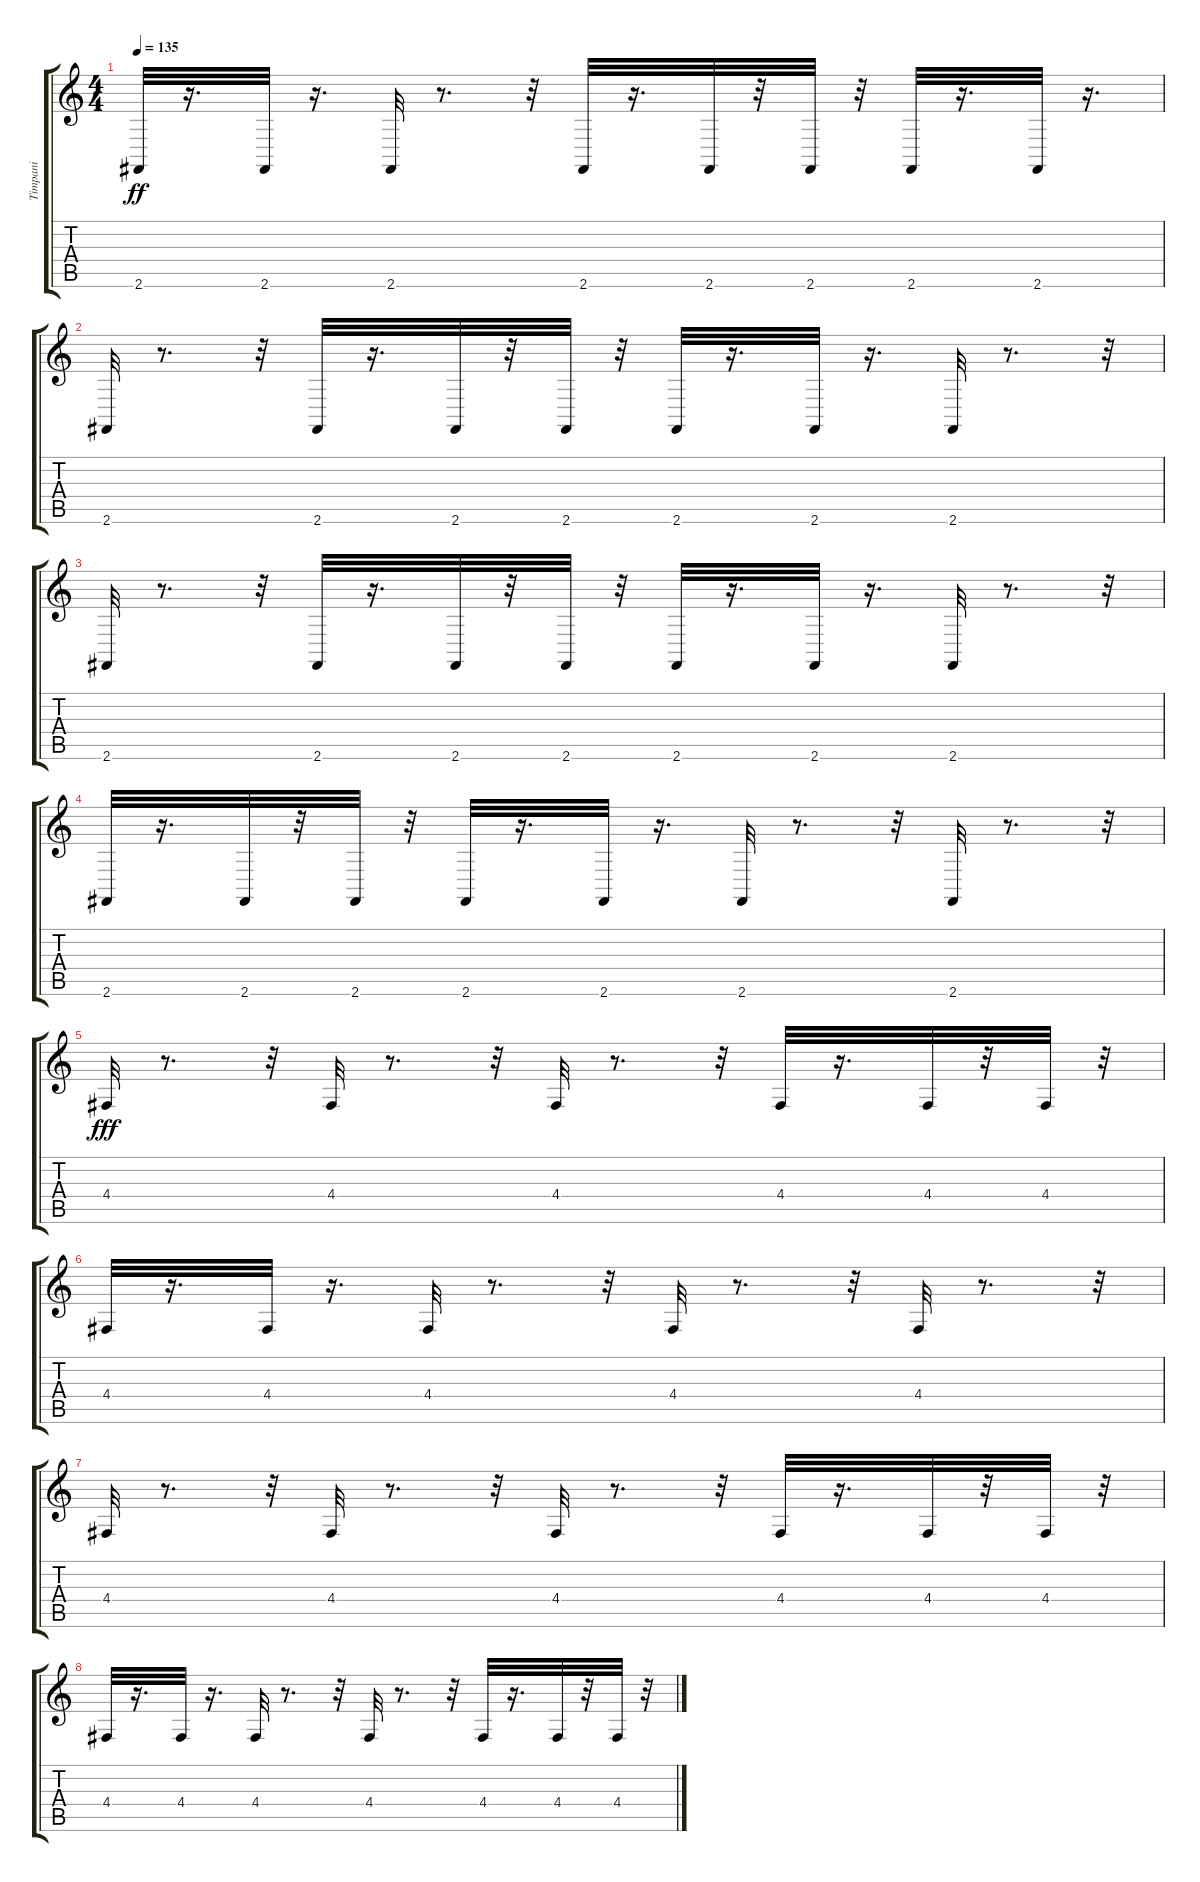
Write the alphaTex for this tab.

\track ("Timpani" "Timpani") {instrument timpani}
\staff {score tabs}
\tuning (E4 B3 G3 D3 A2 E2) {hide}
\ts (4 4)
\tempo 135
\clef g2
\ks c
2.6.32{dy ff} r.16{d} 2.6.32 r.16{d} 2.6.32 r.8{d} r.32 2.6.32 r.16{d} 2.6.32 r.32 2.6.32 r.32 2.6.32 r.16{d} 2.6.32 r.16{d} |
2.6.32 r.8{d} r.32 2.6.32 r.16{d} 2.6.32 r.32 2.6.32 r.32 2.6.32 r.16{d} 2.6.32 r.16{d} 2.6.32 r.8{d} r.32 |
2.6.32 r.8{d} r.32 2.6.32 r.16{d} 2.6.32 r.32 2.6.32 r.32 2.6.32 r.16{d} 2.6.32 r.16{d} 2.6.32 r.8{d} r.32 |
2.6.32 r.16{d} 2.6.32 r.32 2.6.32 r.32 2.6.32 r.16{d} 2.6.32 r.16{d} 2.6.32 r.8{d} r.32 2.6.32 r.8{d} r.32 |
4.4.32{dy fff instrument taikodrum} r.8{d} r.32 4.4.32 r.8{d} r.32 4.4.32 r.8{d} r.32 4.4.32 r.16{d} 4.4.32 r.32 4.4.32 r.32 |
4.4.32 r.16{d} 4.4.32 r.16{d} 4.4.32 r.8{d} r.32 4.4.32 r.8{d} r.32 4.4.32 r.8{d} r.32 |
4.4.32 r.8{d} r.32 4.4.32 r.8{d} r.32 4.4.32 r.8{d} r.32 4.4.32 r.16{d} 4.4.32 r.32 4.4.32 r.32 |
4.4.32 r.16{d} 4.4.32 r.16{d} 4.4.32 r.8{d} r.32 4.4.32 r.8{d} r.32 4.4.32 r.16{d} 4.4.32 r.32 4.4.32 r.32
